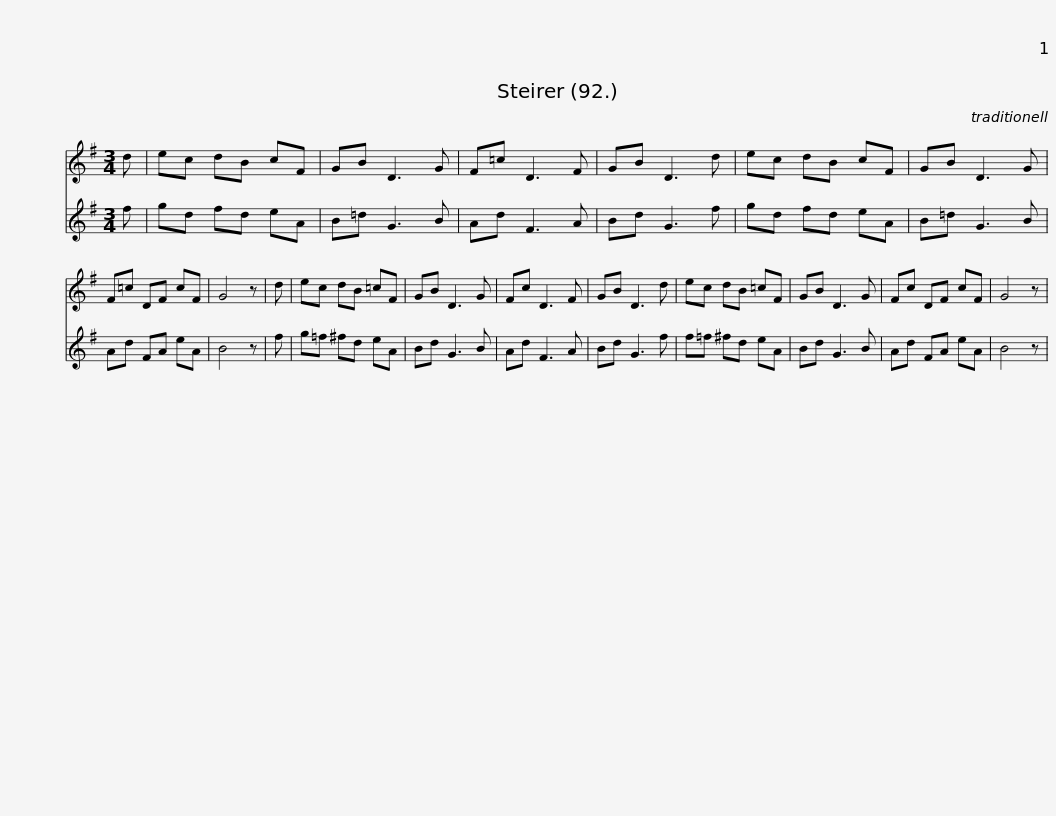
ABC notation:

X:1
%%score 1 2
L:1/8
M:3/4
I:linebreak $
K:G
V:1 treble
V:2 treble
V:1
 d | ec dB cF | GB D3 G | F=c D3 F | GB D3 d | %5
 ec dB cF | GB D3 G | F=c DF cF | G4 z |$ d | %10
 ec dB =cF | GB D3 G | Fc D3 F | GB D3 d | ec dB =cF | %15
 GB D3 G | Fc DF cF |$ G4 z | %18
V:2
 f | gd fd eA | B=d G3 B | Ad F3 A | Bd G3 f | %5
 gd fd eA | B=d G3 B | Ad FA eA | B4 z |$ f | %10
 g=f ^fd eA | Bd G3 B | Ad F3 A | Bd G3 f | f=f ^fd eA | %15
 Bd G3 B | Ad FA eA |$ B4 z | %18
